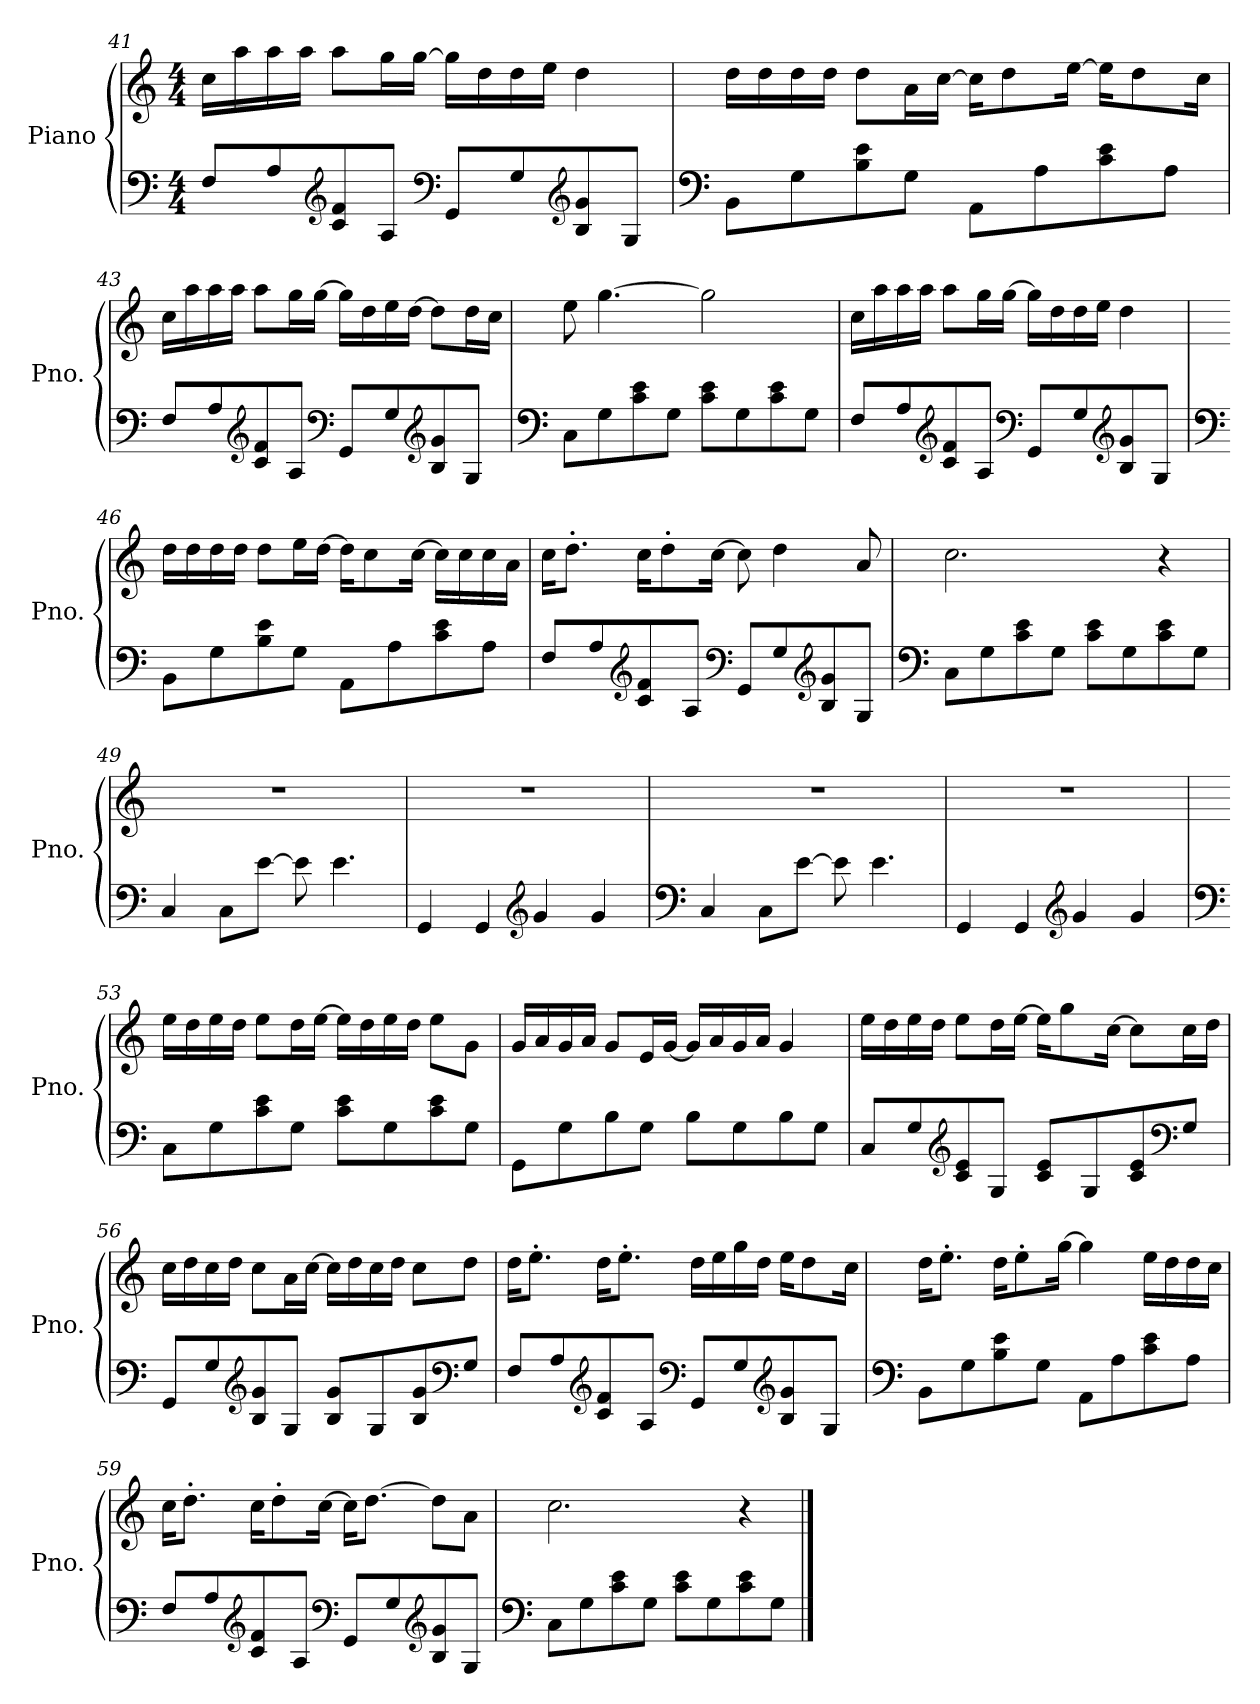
**kern	**kern
*part1	*part1
*staff2	*staff1
*I"Piano	*
*I'Pno.	*
*clefF4	*clefG2
*k[]	*k[]
*M4/4	*M4/4
=41	=41
8F/L	16cc\LL
.	16aa\
8A/	16aa\
.	16aa\JJ
*clefG2	*
8c/ 8f/	8aa\L
8A/J	16gg\L
.	[16gg\JJ
*clefF4	*
8GG/L	16gg\LL]
.	16dd\
8G/	16dd\
.	16ee\JJ
*clefG2	*
8B/ 8g/	4dd\
8G/J	.
!!LO:LB:g=z
=42	=42
*clefF4	*
8BB\L	16dd\LL
.	16dd\
8G\	16dd\
.	16dd\JJ
8B\ 8e\	8dd\L
8G\J	16a\L
.	[16cc\JJ
8AA\L	16cc\KL]
.	8dd\
8A\	.
.	[16ee\Jk
8c\ 8e\	16ee\KL]
.	8dd\
8A\J	.
.	16cc\Jk
=43	=43
8F/L	16cc\LL
.	16aa\
8A/	16aa\
.	16aa\JJ
*clefG2	*
8c/ 8f/	8aa\L
8A/J	16gg\L
.	[16gg\JJ
*clefF4	*
8GG/L	16gg\LL]
.	16dd\
8G/	16ee\
.	[16dd\JJ
*clefG2	*
8B/ 8g/	8dd\L]
8G/J	16dd\L
.	16cc\JJ
=44	=44
*clefF4	*
8C\L	8ee\
8G\	[4.gg\
8c\ 8e\	.
8G\J	.
8c\ 8e\L	2gg\]
8G\	.
8c\ 8e\	.
8G\J	.
!!LO:LB:g=z
=45	=45
8F/L	16cc\LL
.	16aa\
8A/	16aa\
.	16aa\JJ
*clefG2	*
8c/ 8f/	8aa\L
8A/J	16gg\L
.	[16gg\JJ
*clefF4	*
8GG/L	16gg\LL]
.	16dd\
8G/	16dd\
.	16ee\JJ
*clefG2	*
8B/ 8g/	4dd\
8G/J	.
=46	=46
*clefF4	*
8BB\L	16dd\LL
.	16dd\
8G\	16dd\
.	16dd\JJ
8B\ 8e\	8dd\L
8G\J	16ee\L
.	[16dd\JJ
8AA\L	16dd\KL]
.	8cc\
8A\	.
.	[16cc\Jk
8c\ 8e\	16cc\LL]
.	16cc\
8A\J	16cc\
.	16a\JJ
!!LO:LB:g=z
=47	=47
8F/L	16cc\KL
.	8.dd'\J
8A/	.
*clefG2	*
8c/ 8f/	16cc\KL
.	8dd'\
8A/J	.
.	[16cc\Jk
*clefF4	*
8GG/L	8cc\]
8G/	4dd\
*clefG2	*
8B/ 8g/	.
8G/J	8a/
=48	=48
*clefF4	*
8C\L	2.cc\
8G\	.
8c\ 8e\	.
8G\J	.
8c\ 8e\L	.
8G\	.
8c\ 8e\	4r
8G\J	.
=49	=49
4C/	1r
8C\L	.
[8e\J	.
8e\]	.
4.e\	.
=50	=50
4GG/	1r
4GG/	.
*clefG2	*
4g/	.
4g/	.
!!LO:LB:g=z
=51	=51
*clefF4	*
4C/	1r
8C\L	.
[8e\J	.
8e\]	.
4.e\	.
=52	=52
4GG/	1r
4GG/	.
*clefG2	*
4g/	.
4g/	.
=53	=53
*clefF4	*
8C\L	16ee\LL
.	16dd\
8G\	16ee\
.	16dd\JJ
8c\ 8e\	8ee\L
8G\J	16dd\L
.	[16ee\JJ
8c\ 8e\L	16ee\LL]
.	16dd\
8G\	16ee\
.	16dd\JJ
8c\ 8e\	8ee\L
8G\J	8g\J
=54	=54
8GG\L	16g/LL
.	16a/
8G\	16g/
.	16a/JJ
8B\	8g/L
8G\J	16e/L
.	[16g/JJ
8B\L	16g/LL]
.	16a/
8G\	16g/
.	16a/JJ
8B\	4g/
8G\J	.
!!LO:PB:g=z
=55	=55
8C/L	16ee\LL
.	16dd\
8G/	16ee\
.	16dd\JJ
*clefG2	*
8c/ 8e/	8ee\L
8G/J	16dd\L
.	[16ee\JJ
8c/ 8e/L	16ee\KL]
.	8gg\
8G/	.
.	[16cc\Jk
8c/ 8e/	8cc\L]
*clefF4	*
8G/J	16cc\L
.	16dd\JJ
=56	=56
8GG/L	16cc\LL
.	16dd\
8G/	16cc\
.	16dd\JJ
*clefG2	*
8B/ 8g/	8cc\L
8G/J	16a\L
.	[16cc\JJ
8B/ 8g/L	16cc\LL]
.	16dd\
8G/	16cc\
.	16dd\JJ
8B/ 8g/	8cc\L
*clefF4	*
8G/J	8dd\J
!!LO:LB:g=z
=57	=57
8F/L	16dd\KL
.	8.ee'\J
8A/	.
*clefG2	*
8c/ 8f/	16dd\KL
.	8.ee'\J
8A/J	.
*clefF4	*
8GG/L	16dd\LL
.	16ee\
8G/	16gg\
.	16dd\JJ
*clefG2	*
8B/ 8g/	16ee\KL
.	8dd\
8G/J	.
.	16cc\Jk
=58	=58
*clefF4	*
8BB\L	16dd\KL
.	8.ee'\J
8G\	.
8B\ 8e\	16dd\KL
.	8ee'\
8G\J	.
.	[16gg\Jk
8AA\L	4gg\]
8A\	.
8c\ 8e\	16ee\LL
.	16dd\
8A\J	16dd\
.	16cc\JJ
!!LO:LB:g=z
=59	=59
8F/L	16cc\KL
.	8.dd'\J
8A/	.
*clefG2	*
8c/ 8f/	16cc\KL
.	8dd'\
8A/J	.
.	[16cc\Jk
*clefF4	*
8GG/L	16cc\KL]
.	[8.dd\J
8G/	.
*clefG2	*
8B/ 8g/	8dd\L]
8G/J	8a\J
=60	=60
*clefF4	*
8C\L	2.cc\
8G\	.
8c\ 8e\	.
8G\J	.
8c\ 8e\L	.
8G\	.
8c\ 8e\	4r
8G\J	.
==	==
*-	*-
